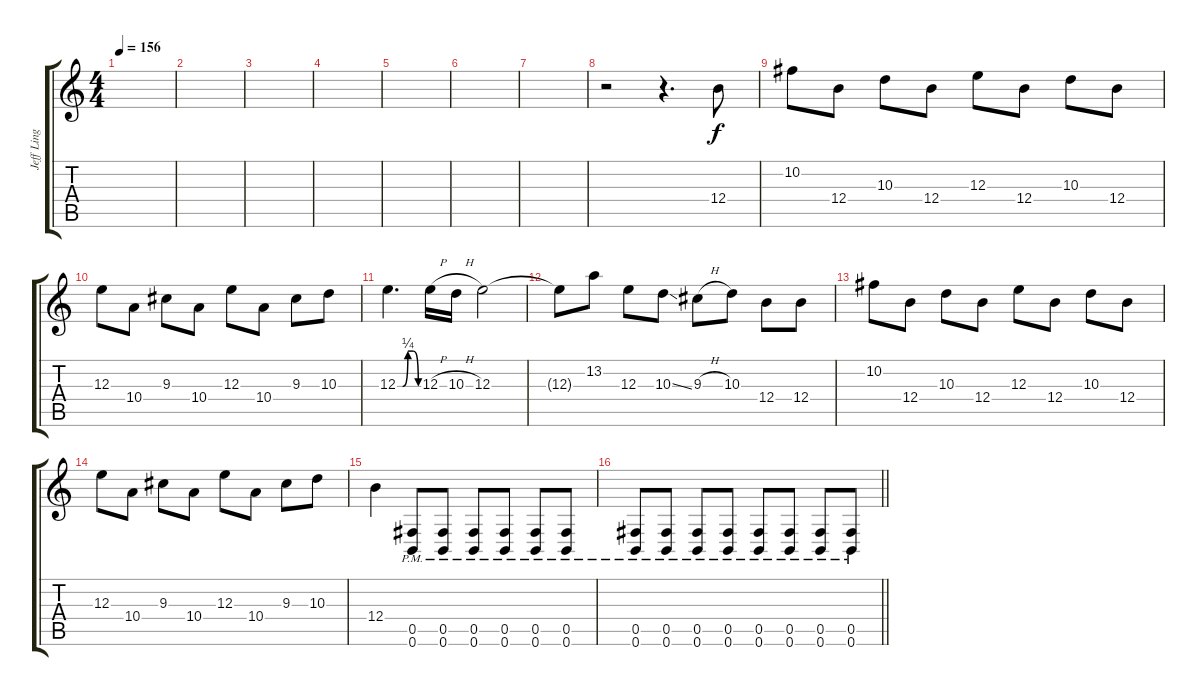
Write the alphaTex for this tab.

\track ("Jeff Ling" "Jeff Ling") {instrument distortionguitar}
\staff {score tabs}
\tuning (Db4 Ab3 E3 B2 Gb2 B1) {hide}
\ts (4 4)
\tempo 156
\clef g2
\ks c
|
|
|
|
|
|
|
r.2 r.4{d} 12.4.8{volume 8} |
10.2.8{volume 7} 12.4.8{volume 8} 10.3.8 12.4.8 12.3.8 12.4.8 10.3.8 12.4.8 |
12.3.8 10.4.8 9.3.8 10.4.8 12.3.8 10.4.8 9.3.8 10.3.8 |
12.3{be (custom 0 0 15 0 30 1 45 1 60 0)}.4{d} 12.3{h}.16 10.3{h}.16 12.3.2 |
12.3{t}.8 13.2.8 12.3.8 10.3{ss}.8 9.3{h}.8 10.3.8 12.4.8 12.4.8 |
10.2.8{volume 9} 12.4.8{volume 8} 10.3.8 12.4.8 12.3.8 12.4.8 10.3.8 12.4.8 |
12.3.8 10.4.8 9.3.8 10.4.8 12.3.8 10.4.8 9.3.8 10.3.8 |
12.4.4{volume 11} (0.5{pm} 0.6{pm}).8 (0.5{pm} 0.6{pm}).8 (0.5{pm} 0.6{pm}).8 (0.5{pm} 0.6{pm}).8 (0.5{pm} 0.6{pm}).8 (0.5{pm} 0.6{pm}).8 |
\barLineRight lightlight
(0.5{pm} 0.6{pm}).8 (0.5{pm} 0.6{pm}).8 (0.5{pm} 0.6{pm}).8 (0.5{pm} 0.6{pm}).8 (0.5{pm} 0.6{pm}).8 (0.5{pm} 0.6{pm}).8 (0.5{pm} 0.6{pm}).8 (0.5{pm} 0.6{pm}).8
